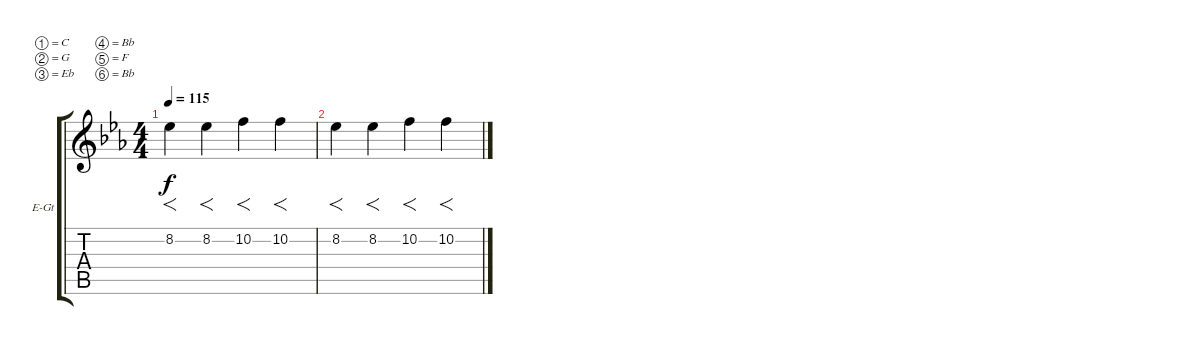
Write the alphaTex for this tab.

\bracketExtendMode groupsimilarinstruments
\firstSystemTrackNameOrientation horizontal
\otherSystemsTrackNameOrientation horizontal
\track ("Clean R" "E-Gt") {instrument electricguitarclean}
\staff {score tabs}
\tuning (C4 G3 Eb3 Bb2 F2 Bb1)
\ts (4 4)
\tempo 115
\clef g2
\ks cminor
8.2.4{f dy f} 8.2.4{f} 10.2.4{f} 10.2.4{f} |
8.2.4{f} 8.2.4{f} 10.2.4{f} 10.2.4{f}
